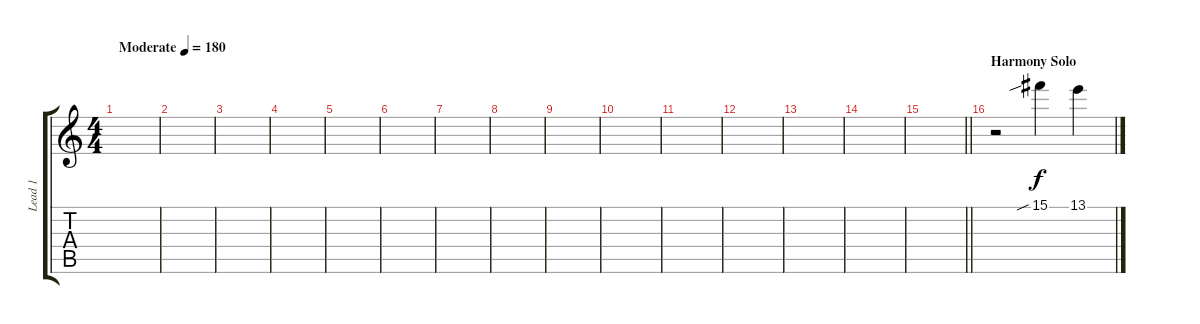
\track ("Lead 1" "Lead 1") {instrument overdrivenguitar}
\staff {score tabs}
\tuning (Eb4 Bb3 Gb3 Db3 Ab2 Eb2) {hide}
\ts (4 4)
\tempo (180 "Moderate")
\clef g2
\ks c
|
|
|
|
|
|
|
|
|
|
|
|
|
|
\barLineRight lightlight
|
\section ("" "Harmony Solo")
r.2 15.1{sib}.4 13.1.4
